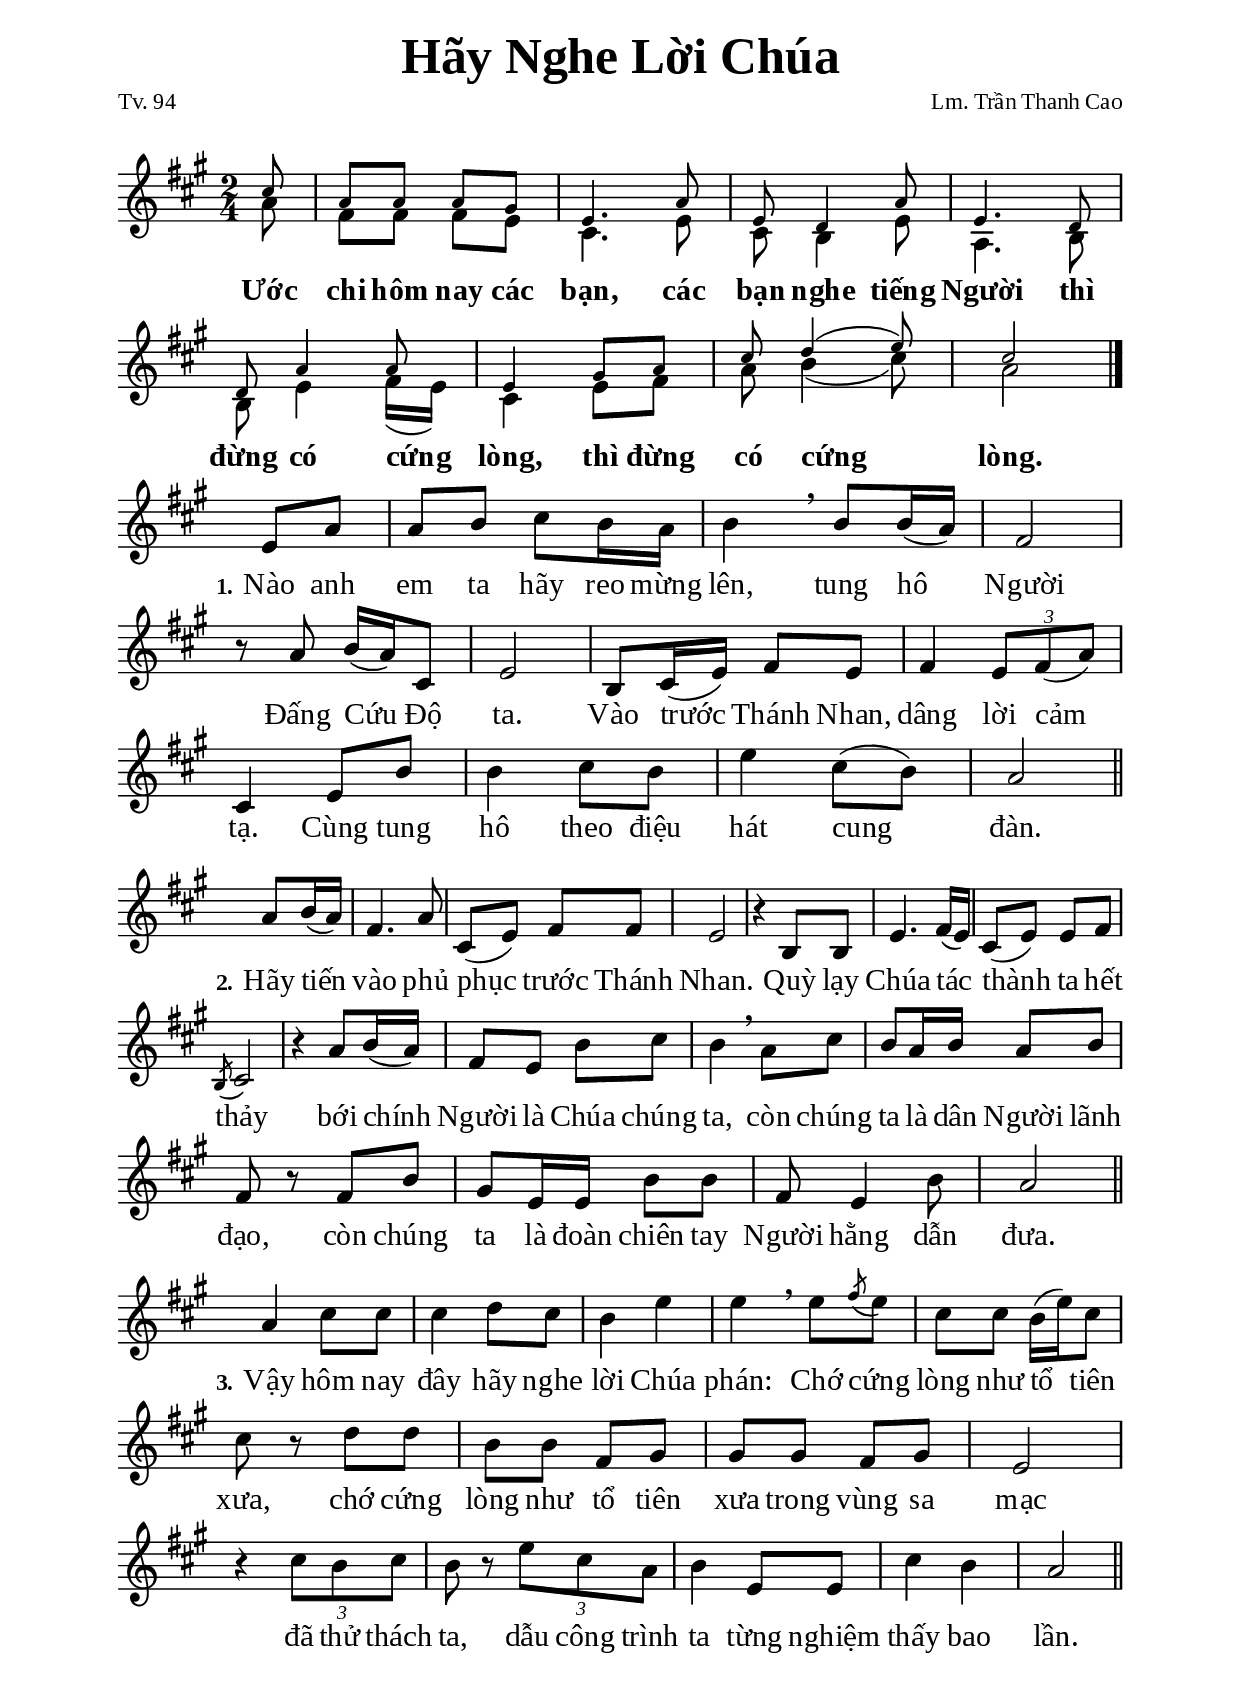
% Cài đặt chung
\version "2.20.0"
\include "english.ly"

\header {
  title = \markup { \fontsize #3 "Hãy Nghe Lời Chúa" }
  poet = "Tv. 94"
  composer = "Lm. Trần Thanh Cao"
  arranger = " "
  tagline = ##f
}

\paper {
  #(set-paper-size "a4")
  top-margin = 10\mm
  bottom-margin = 10\mm
  left-margin = 20\mm
  right-margin = 20\mm
  indent = #0
  #(define fonts
    (make-pango-font-tree
      "Liberation Serif"
      "Liberation Serif"
      "Liberation Serif"
      (/ 20 20)))
  page-count = #1
}

% Nhạc điệp khúc
nhacDiepKhucSop = \relative c'' {
  \partial 8 a8 |
  fs fs fs e |
  cs4. e8 |
  cs b4 e8 |
  a,4. b8 |
  b e4 fs16 (e) |
  cs4 e8 fs |
  a b4 (cs8) |
  a2 \bar "|."
}

nhacDiepKhucBas = \relative c'' {
  \partial 8 cs8 |
  a a a gs |
  e4. a8 |
  e d4 a'8 |
  e4. d8 |
  d a'4 a8 |
  e4 gs8 a |
  cs8 d4 (e8) |
  cs2
}

% Nhạc phiên khúc
nhacPhienKhucMot = \relative c' {
  \partial 4 e8 a |
  a b cs b16 a |
  b4 \breathe b8 b16 (a) |
  fs2 |
  r8 a b16 (a) cs,8 |
  e2 |
  b8 cs16 (e) fs8 e |
  fs4 \tuplet 3/2 { e8 fs (a) } |
  cs,4 e8 b' |
  b4 cs8 b |
  e4 cs8 (b) |
  a2 \bar "||"
}

nhacPhienKhucHai = \relative c'' {
  \partial 4 a8 b16 (a) |
  fs4. a8 |
  cs,8 (e) fs fs |
  e2 |
  r4 b8 b |
  e4. fs16 (e) |
  cs8 (e) e fs |
  \acciaccatura b,8 cs2 |
  r4 a'8 b16 (a) |
  fs8 e b' cs |
  b4 \breathe a8 cs |
  b a16 b a8 b |
  fs r fs b |
  gs e16 e b'8 b |
  fs e4 b'8 |
  a2 \bar "||"
}

nhacPhienKhucBa = \relative c'' {
  a4 cs8 cs |
  cs4 d8 cs |
  b4 e |
  e \breathe e8 \acciaccatura fs e |
  cs cs b16 (e) cs8 |
  cs r d d |
  b b fs gs |
  gs gs fs gs |
  e2 |
  r4 \tuplet 3/2 { cs'8 b cs } |
  b r \tuplet 3/2 { e cs a } |
  b4 e,8 e |
  cs'4 b |
  a2 \bar "||"
}

% Lời điệp khúc
loiDiepKhuc = \lyricmode {
  Ước chi hôm nay các bạn, các bạn nghe tiếng Người
  thì đừng có cứng lòng,
  thì đừng có cứng lòng.
}

% Lời phiên khúc
loiPhienKhucMot = \lyricmode {
  \set stanza = #"1."
  Nào anh em ta hãy reo mừng lên,
  tung hô Người Đấng Cứu Độ ta.
  Vào trước Thánh Nhan, dâng lời cảm tạ.
  Cùng tung hô theo điệu hát cung đàn.
}

loiPhienKhucHai = \lyricmode {
  \set stanza = #"2."
  Hãy tiến vào phủ phục trước Thánh Nhan.
  Quỳ lạy Chúa tác thành ta hết thảy
  bới chính Người là Chúa chúng ta,
  còn chúng ta là dân Người lãnh đạo,
  còn chúng ta là đoàn chiên tay Người hằng dẫn đưa.
}

loiPhienKhucBa = \lyricmode {
  \set stanza = #"3."
  Vậy hôm nay đây hãy nghe lời Chúa phán:
  Chớ cứng lòng như tổ tiên xưa,
  chớ cứng lòng như tổ tiên xưa trong vùng sa mạc
  đã thử thách ta, dẫu công trình ta
  từng nghiệm thấy bao lần.
}


% Dàn trang
\score {
  \new ChoirStaff <<
    \new Staff = diepKhuc \with {
        \consists "Merge_rests_engraver"
        \magnifyStaff #(magstep +1)
      }
      <<
      \new Voice = beSop {
        \voiceTwo \key a \major \time 2/4 \nhacDiepKhucSop
      }
      \new Voice = beBas {
        \override NoteHead.font-size = #-2
        \voiceOne \key a \major \time 2/4 \nhacDiepKhucBas
      }
    >>
    \new Lyrics \lyricsto beSop \loiDiepKhuc
  >>
  \layout {
    \override Lyrics.LyricText.font-series = #'bold
    \override Lyrics.LyricText.font-size = #+2.7
    \override Lyrics.LyricSpace.minimum-distance = #0.5
    \override Score.BarNumber.break-visibility = ##(#f #f #f)
    \override Score.SpacingSpanner.uniform-stretching = ##t
  }
}

\score {
  \new ChoirStaff <<
    \new Staff = phienKhuc \with {
        \magnifyStaff #(magstep +1)
      }
      <<
      \new Voice = beSop {
        \key a \major \time 2/4 \nhacPhienKhucMot
      }
    >>
    \new Lyrics \lyricsto beSop \loiPhienKhucMot
  >>
  \layout {
    \override Staff.TimeSignature.transparent = ##t
    \override Lyrics.LyricText.font-size = #+2.7
    \override Lyrics.LyricSpace.minimum-distance = #0.5
    \override Score.BarNumber.break-visibility = ##(#f #f #f)
    \override Score.SpacingSpanner.uniform-stretching = ##t
  } 
}

\score {
  \new ChoirStaff <<
    \new Staff = phienKhuc \with {
        \magnifyStaff #(magstep +1)
      }
      <<
      \new Voice = beSop {
        \key a \major \time 2/4 \nhacPhienKhucHai
      }
    >>
    \new Lyrics \lyricsto beSop \loiPhienKhucHai
  >>
  \layout {
    \override Staff.TimeSignature.transparent = ##t
    \override Lyrics.LyricText.font-size = #+2.7
    \override Lyrics.LyricSpace.minimum-distance = #0.5
    \override Score.BarNumber.break-visibility = ##(#f #f #f)
    \override Score.SpacingSpanner.uniform-stretching = ##t
  } 
}

\score {
  \new ChoirStaff <<
    \new Staff = phienKhuc \with {
        \magnifyStaff #(magstep +1)
      }
      <<
      \new Voice = beSop {
        \key a \major \time 2/4 \nhacPhienKhucBa
      }
    >>
    \new Lyrics \lyricsto beSop \loiPhienKhucBa
  >>
  \layout {
    \override Staff.TimeSignature.transparent = ##t
    \override Lyrics.LyricText.font-size = #+2.7
    \override Lyrics.LyricSpace.minimum-distance = #0.5
    \override Score.BarNumber.break-visibility = ##(#f #f #f)
    \override Score.SpacingSpanner.uniform-stretching = ##t
  } 
}
